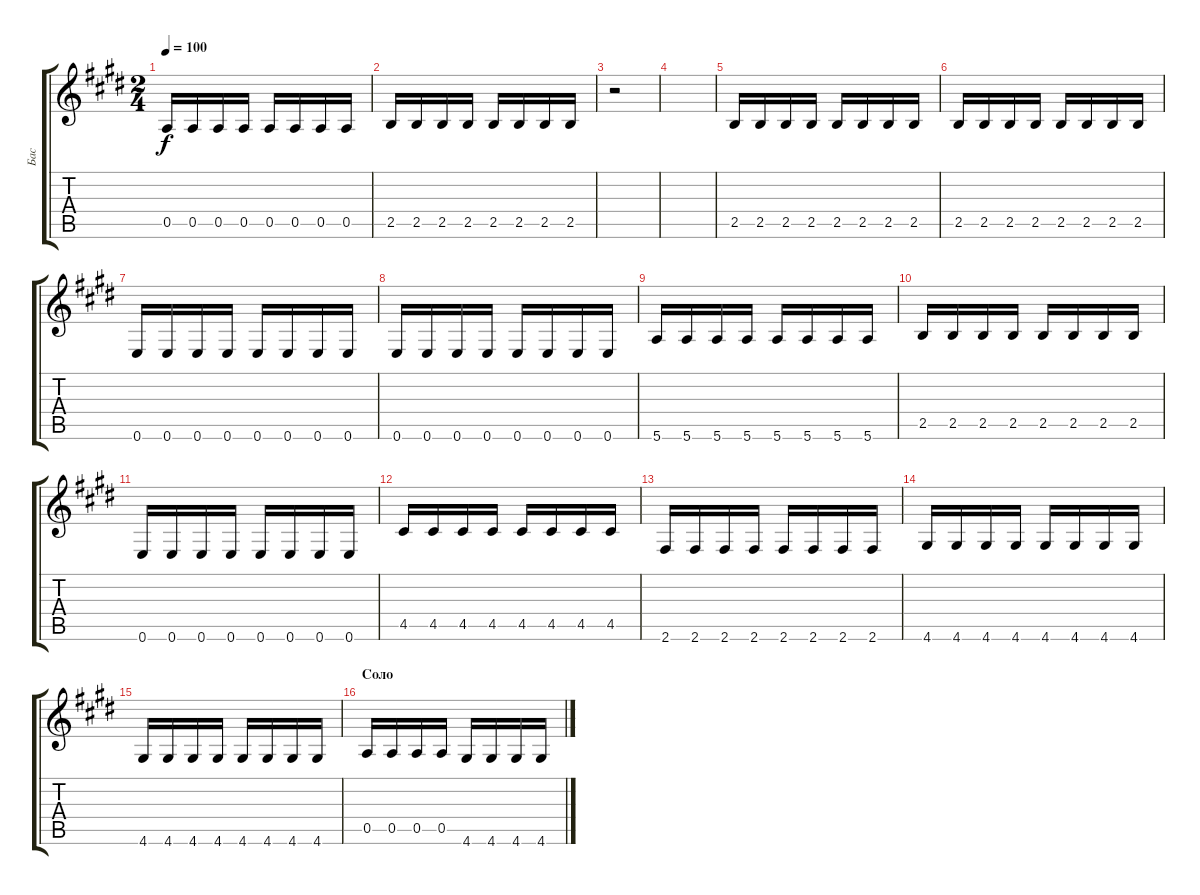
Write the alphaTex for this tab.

\track ("Бас" "Бас") {instrument electricbasspick}
\staff {score tabs}
\tuning (E4 B3 G3 D3 A2 E2) {hide}
\ts (2 4)
\tempo 100
\clef g2
\ks c#minor
0.5.16{dy f} 0.5.16 0.5.16 0.5.16 0.5.16 0.5.16 0.5.16 0.5.16 |
2.5.16 2.5.16 2.5.16 2.5.16 2.5.16 2.5.16 2.5.16 2.5.16 |
r.2 |
|
2.5.16 2.5.16 2.5.16 2.5.16 2.5.16 2.5.16 2.5.16 2.5.16 |
2.5.16 2.5.16 2.5.16 2.5.16 2.5.16 2.5.16 2.5.16 2.5.16 |
0.6.16 0.6.16 0.6.16 0.6.16 0.6.16 0.6.16 0.6.16 0.6.16 |
0.6.16 0.6.16 0.6.16 0.6.16 0.6.16 0.6.16 0.6.16 0.6.16 |
5.6.16 5.6.16 5.6.16 5.6.16 5.6.16 5.6.16 5.6.16 5.6.16 |
2.5.16 2.5.16 2.5.16 2.5.16 2.5.16 2.5.16 2.5.16 2.5.16 |
0.6.16 0.6.16 0.6.16 0.6.16 0.6.16 0.6.16 0.6.16 0.6.16 |
4.5.16 4.5.16 4.5.16 4.5.16 4.5.16 4.5.16 4.5.16 4.5.16 |
2.6.16 2.6.16 2.6.16 2.6.16 2.6.16 2.6.16 2.6.16 2.6.16 |
4.6.16 4.6.16 4.6.16 4.6.16 4.6.16 4.6.16 4.6.16 4.6.16 |
4.6.16 4.6.16 4.6.16 4.6.16 4.6.16 4.6.16 4.6.16 4.6.16 |
\section ("" "Соло")
0.5.16 0.5.16 0.5.16 0.5.16 4.6.16 4.6.16 4.6.16 4.6.16
